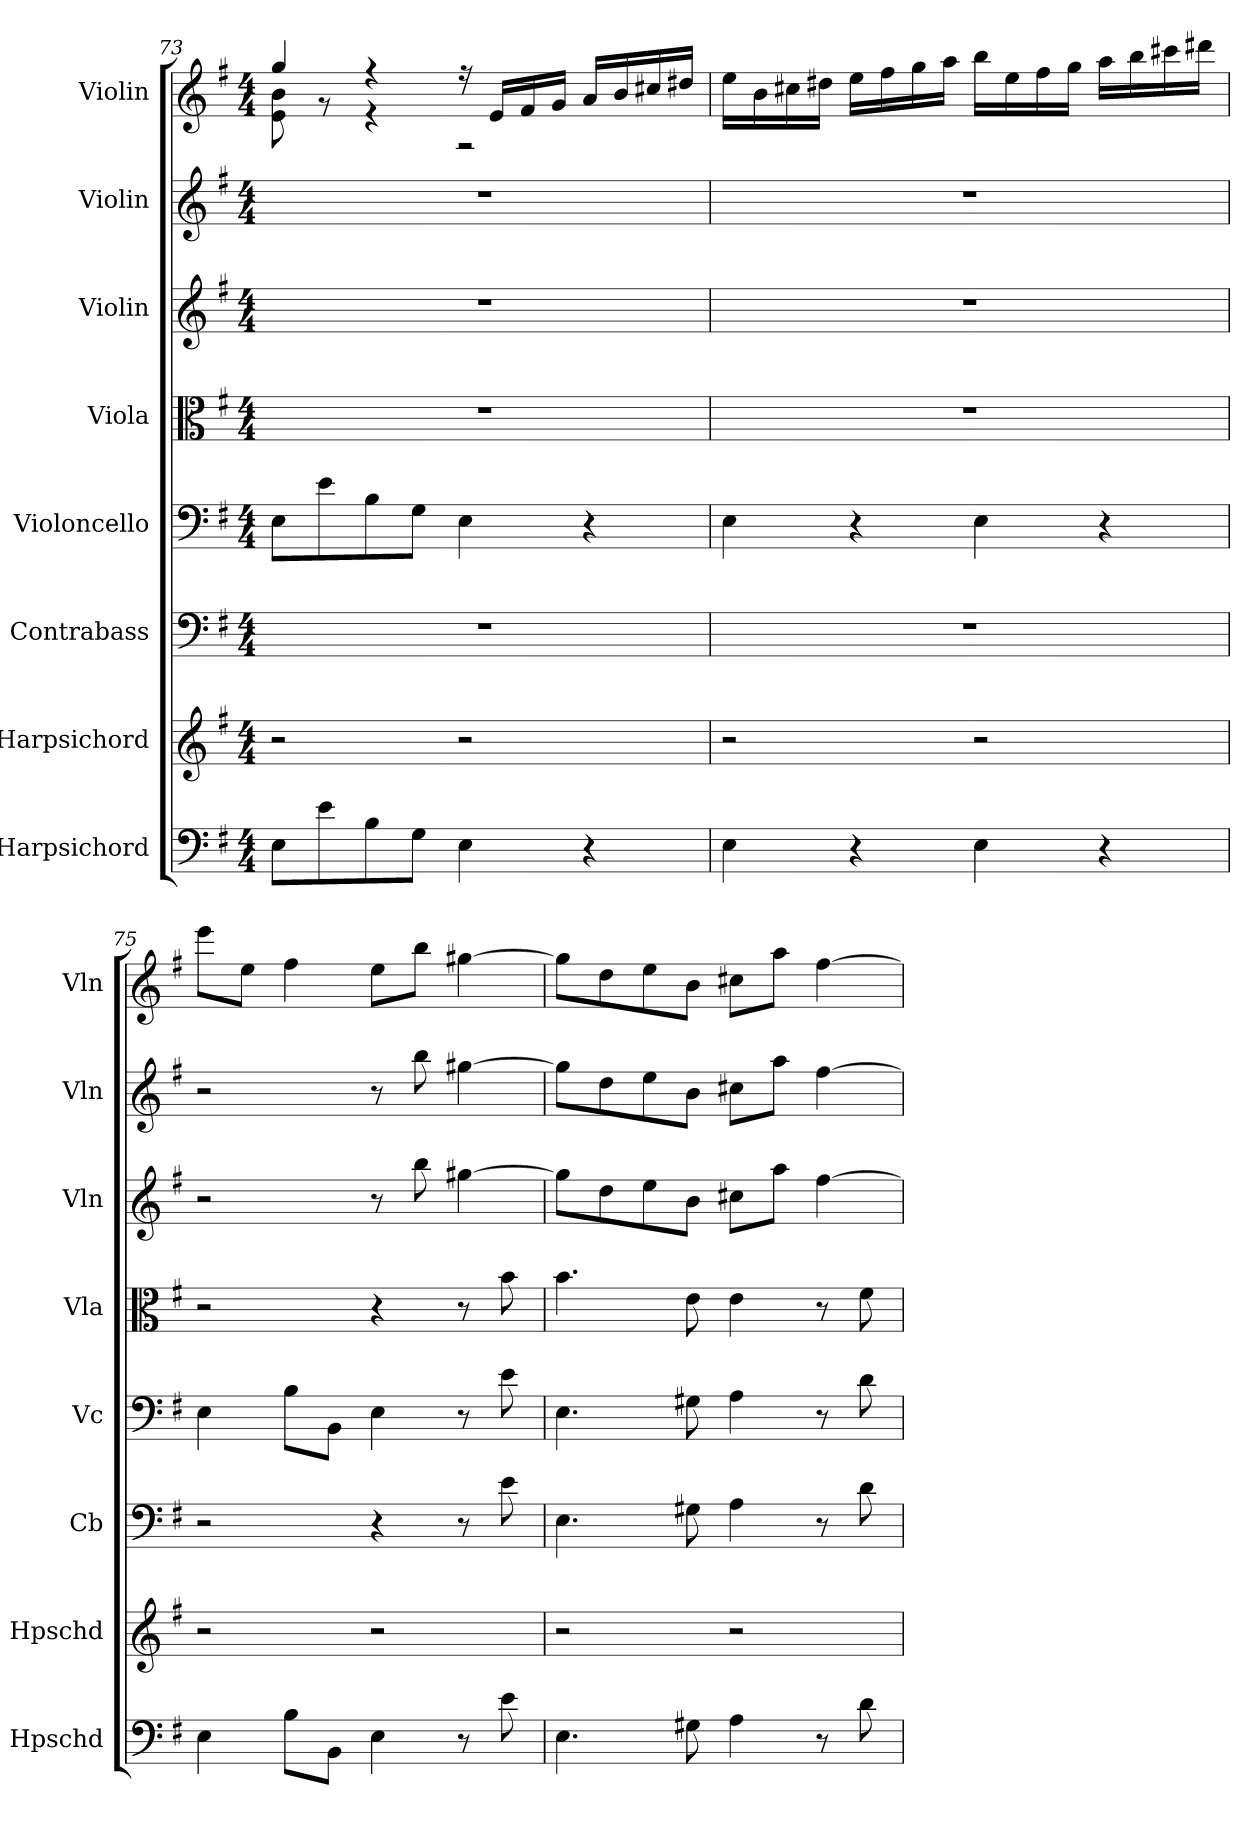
**kern	**kern	**kern	**kern	**kern	**kern	**kern	**kern
*part8	*part7	*part6	*part5	*part4	*part3	*part2	*part1
*staff8	*staff7	*staff6	*staff5	*staff4	*staff3	*staff2	*staff1
*I"Harpsichord	*I"Harpsichord	*I"Contrabass	*I"Violoncello	*I"Viola	*I"Violin	*I"Violin	*I"Violin
*I'Hpschd	*I'Hpschd	*I'Cb	*I'Vc	*I'Vla	*I'Vln	*I'Vln	*I'Vln
*clefF4	*clefG2	*clefF4	*clefF4	*clefC3	*clefG2	*clefG2	*clefG2
*k[f#]	*k[f#]	*k[f#]	*k[f#]	*k[f#]	*k[f#]	*k[f#]	*k[f#]
*M4/4	*M4/4	*M4/4	*M4/4	*M4/4	*M4/4	*M4/4	*M4/4
=73	=73	=73	=73	=73	=73	=73	=73
*	*	*	*	*	*	*	*^
8E\L	2r	1r	8E\L	1r	1r	1r	4gg/	8e\ 8b\
8e\	.	.	8e\	.	.	.	.	8r
8B\	.	.	8B\	.	.	.	4r	4r
8G\J	.	.	8G\J	.	.	.	.	.
4E\	2r	.	4E\	.	.	.	16r	2r
.	.	.	.	.	.	.	16e/LL	.
.	.	.	.	.	.	.	16f#/	.
.	.	.	.	.	.	.	16g/JJ	.
4r	.	.	4r	.	.	.	16a/LL	.
.	.	.	.	.	.	.	16b/	.
.	.	.	.	.	.	.	16cc#X/	.
.	.	.	.	.	.	.	16dd#X/JJ	.
*	*	*	*	*	*	*	*v	*v
=74	=74	=74	=74	=74	=74	=74	=74
4E\	2r	1r	4E\	1r	1r	1r	16ee\LL
.	.	.	.	.	.	.	16b\
.	.	.	.	.	.	.	16cc#X\
.	.	.	.	.	.	.	16dd#X\JJ
4r	.	.	4r	.	.	.	16ee\LL
.	.	.	.	.	.	.	16ff#\
.	.	.	.	.	.	.	16gg\
.	.	.	.	.	.	.	16aa\JJ
4E\	2r	.	4E\	.	.	.	16bb\LL
.	.	.	.	.	.	.	16ee\
.	.	.	.	.	.	.	16ff#\
.	.	.	.	.	.	.	16gg\JJ
4r	.	.	4r	.	.	.	16aa\LL
.	.	.	.	.	.	.	16bb\
.	.	.	.	.	.	.	16ccc#X\
.	.	.	.	.	.	.	16ddd#X\JJ
=75	=75	=75	=75	=75	=75	=75	=75
4E\	2r	2r	4E\	2r	2r	2r	8eee\L
.	.	.	.	.	.	.	8ee\J
8B\L	.	.	8B\L	.	.	.	4ff#\
8BB\J	.	.	8BB\J	.	.	.	.
4E\	2r	4r	4E\	4r	8r	8r	8ee\L
.	.	.	.	.	8bb\	8bb\	8bb\J
8r	.	8r	8r	8r	[4gg#X\	[4gg#X\	[4gg#X\
8e\	.	8e\	8e\	8b\	.	.	.
=76	=76	=76	=76	=76	=76	=76	=76
4.E\	2r	4.E\	4.E\	4.b\	8gg#\L]	8gg#\L]	8gg#\L]
.	.	.	.	.	8dd\	8dd\	8dd\
.	.	.	.	.	8ee\	8ee\	8ee\
8G#X\	.	8G#X\	8G#X\	8e\	8b\J	8b\J	8b\J
4A\	2r	4A\	4A\	4e\	8cc#X\L	8cc#X\L	8cc#X\L
.	.	.	.	.	8aa\J	8aa\J	8aa\J
8r	.	8r	8r	8r	[4ff#\	[4ff#\	[4ff#\
8d\	.	8d\	8d\	8f#\	.	.	.
=	=	=	=	=	=	=	=
*-	*-	*-	*-	*-	*-	*-	*-
